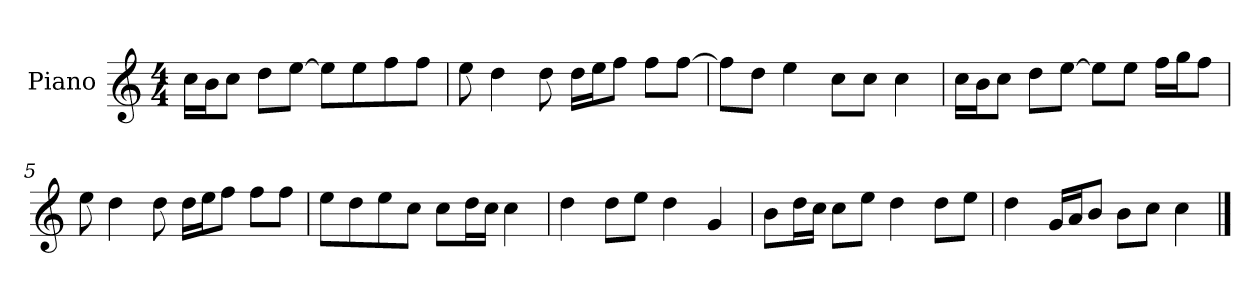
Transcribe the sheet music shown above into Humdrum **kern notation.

**kern
*part1
*staff1
*I"Piano
*I'P-no
*clefG2
*k[]
*M4/4
*MM90
=1
16cc\LL
16b\J
8cc\J
8dd\L
[8ee\J
8ee\L]
8ee\
8ff\
8ff\J
=2
8ee\
4dd\
8dd\
16dd\LL
16ee\J
8ff\J
8ff\L
[8ff\J
=3
8ff\L]
8dd\J
4ee\
8cc\L
8cc\J
4cc\
=4
16cc\LL
16b\J
8cc\J
8dd\L
[8ee\J
8ee\L]
8ee\J
16ff\LL
16gg\J
8ff\J
=5
8ee\
4dd\
8dd\
16dd\LL
16ee\J
8ff\J
8ff\L
8ff\J
!!LO:LB:g=z
=6
8ee\L
8dd\
8ee\
8cc\J
8cc\L
16dd\L
16cc\JJ
4cc\
=7
4dd\
8dd\L
8ee\J
4dd\
4g/
=8
8b\L
16dd\L
16cc\JJ
8cc\L
8ee\J
4dd\
8dd\L
8ee\J
=9
4dd\
16g/LL
16a/J
8b/J
8b\L
8cc\J
4cc\
==
*-
